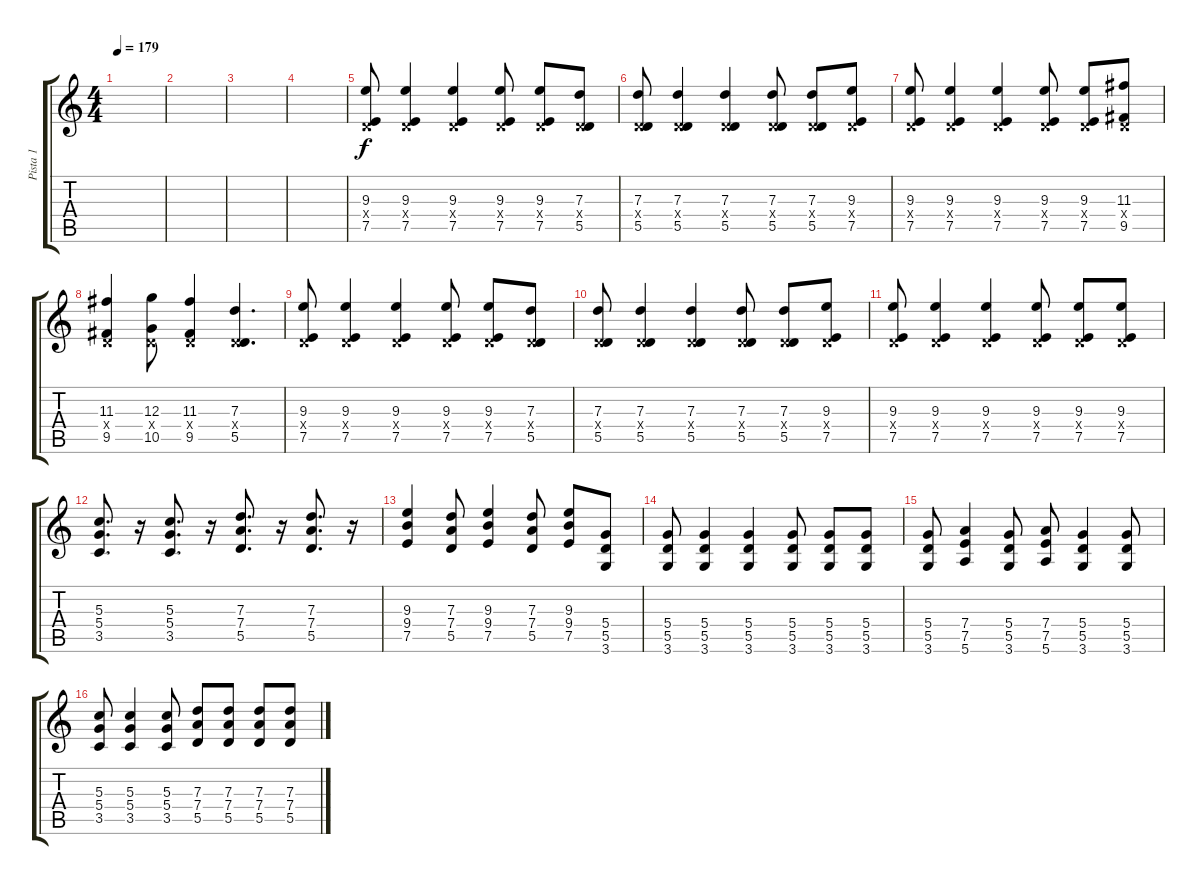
\track ("Pista 1" "Pista 1") {instrument distortionguitar}
\staff {score tabs}
\tuning (E4 B3 G3 D3 A2 E2) {hide}
\ts (4 4)
\tempo 179
\clef g2
\ks c
|
|
|
|
(9.3 0.4{x} 7.5).8 (9.3 0.4{x} 7.5).4 (9.3 0.4{x} 7.5).4 (9.3 0.4{x} 7.5).8 (9.3 0.4{x} 7.5).8 (7.3 0.4{x} 5.5).8 |
(7.3 0.4{x} 5.5).8 (7.3 0.4{x} 5.5).4 (7.3 0.4{x} 5.5).4 (7.3 0.4{x} 5.5).8 (7.3 0.4{x} 5.5).8 (9.3 0.4{x} 7.5).8 |
(9.3 0.4{x} 7.5).8 (9.3 0.4{x} 7.5).4 (9.3 0.4{x} 7.5).4 (9.3 0.4{x} 7.5).8 (9.3 0.4{x} 7.5).8 (11.3 0.4{x} 9.5).8 |
(11.3 0.4{x} 9.5).4 (12.3 0.4{x} 10.5).8 (11.3 0.4{x} 9.5).4 (7.3 0.4{x} 5.5).4{d} |
(9.3 0.4{x} 7.5).8 (9.3 0.4{x} 7.5).4 (9.3 0.4{x} 7.5).4 (9.3 0.4{x} 7.5).8 (9.3 0.4{x} 7.5).8 (7.3 0.4{x} 5.5).8 |
(7.3 0.4{x} 5.5).8 (7.3 0.4{x} 5.5).4 (7.3 0.4{x} 5.5).4 (7.3 0.4{x} 5.5).8 (7.3 0.4{x} 5.5).8 (9.3 0.4{x} 7.5).8 |
(9.3 0.4{x} 7.5).8 (9.3 0.4{x} 7.5).4 (9.3 0.4{x} 7.5).4 (9.3 0.4{x} 7.5).8 (9.3 0.4{x} 7.5).8 (9.3 0.4{x} 7.5).8 |
(5.3 5.4 3.5).8{d} r.16 (5.3 5.4 3.5).8{d} r.16 (7.3 7.4 5.5).8{d} r.16 (7.3 7.4 5.5).8{d} r.16 |
(9.3 9.4 7.5).4 (7.3 7.4 5.5).8 (9.3 9.4 7.5).4 (7.3 7.4 5.5).8 (9.3 9.4 7.5).8 (5.4 5.5 3.6).8 |
(5.4 5.5 3.6).8 (5.4 5.5 3.6).4 (5.4 5.5 3.6).4 (5.4 5.5 3.6).8 (5.4 5.5 3.6).8 (5.4 5.5 3.6).8 |
(5.4 5.5 3.6).8 (7.4 7.5 5.6).4 (5.4 5.5 3.6).8 (7.4 7.5 5.6).8 (5.4 5.5 3.6).4 (5.4 5.5 3.6).8 |
(5.3 5.4 3.5).8 (5.3 5.4 3.5).4 (5.3 5.4 3.5).8 (7.3 7.4 5.5).8 (7.3 7.4 5.5).8 (7.3 7.4 5.5).8 (7.3 7.4 5.5).8
